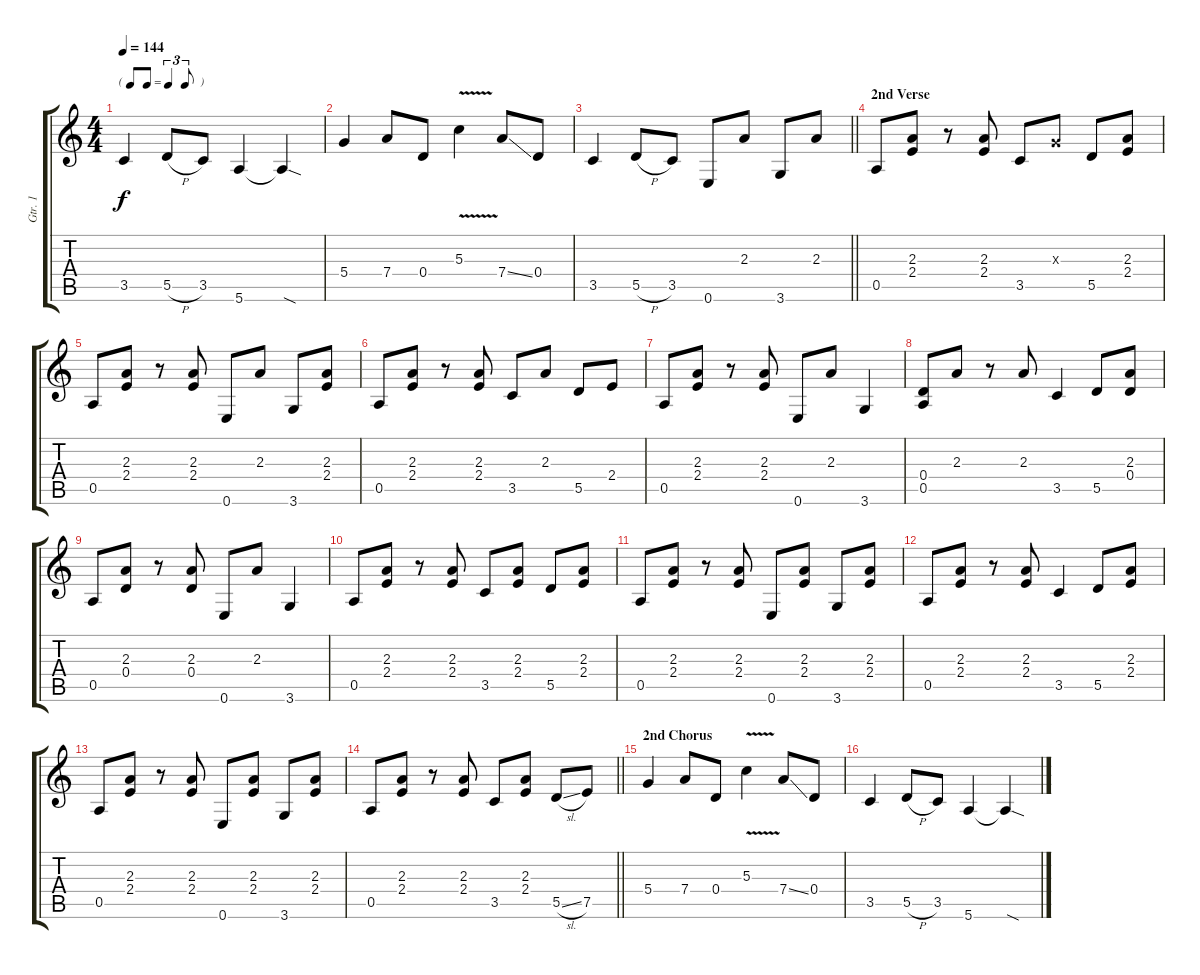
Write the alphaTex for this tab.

\track ("Gtr. 1" "Gtr. 1") {instrument electricguitarclean}
\staff {score tabs}
\tuning (E4 B3 G3 D3 A2 E2) {hide}
\ts (4 4)
\tf triplet8th
\tempo 144
\clef g2
\ks c
3.5.4{dy f} 5.5{h}.8 3.5.8 5.6.4 5.6{sod t}.4 |
5.4.4 7.4.8 0.4.8 5.3{v}.4 7.4{ss}.8 0.4.8 |
\barLineRight lightlight
3.5.4 5.5{h}.8 3.5.8 0.6.8 2.3.8 3.6.8 2.3.8 |
\section ("" "2nd Verse")
0.5.8 (2.3 2.4).8 r.8 (2.3 2.4).8 3.5.8 0.3{x}.8 5.5.8 (2.3 2.4).8 |
0.5.8 (2.3 2.4).8 r.8 (2.3 2.4).8 0.6.8 2.3.8 3.6.8 (2.3 2.4).8 |
0.5.8 (2.3 2.4).8 r.8 (2.3 2.4).8 3.5.8 2.3.8 5.5.8 2.4.8 |
0.5.8 (2.3 2.4).8 r.8 (2.3 2.4).8 0.6.8 2.3.8 3.6.4 |
(0.4 0.5).8 2.3.8 r.8 2.3.8 3.5.4 5.5.8 (2.3 0.4).8 |
0.5.8 (2.3 0.4).8 r.8 (2.3 0.4).8 0.6.8 2.3.8 3.6.4 |
0.5.8 (2.3 2.4).8 r.8 (2.3 2.4).8 3.5.8 (2.3 2.4).8 5.5.8 (2.3 2.4).8 |
0.5.8 (2.3 2.4).8 r.8 (2.3 2.4).8 0.6.8 (2.3 2.4).8 3.6.8 (2.3 2.4).8 |
0.5.8 (2.3 2.4).8 r.8 (2.3 2.4).8 3.5.4 5.5.8 (2.3 2.4).8 |
0.5.8 (2.3 2.4).8 r.8 (2.3 2.4).8 0.6.8 (2.3 2.4).8 3.6.8 (2.3 2.4).8 |
\barLineRight lightlight
0.5.8 (2.3 2.4).8 r.8 (2.3 2.4).8 3.5.8 (2.3 2.4).8 5.5{sl}.8 7.5.8 |
\section ("" "2nd Chorus")
5.4.4 7.4.8 0.4.8 5.3{v}.4 7.4{ss}.8 0.4.8 |
3.5.4 5.5{h}.8 3.5.8 5.6.4 5.6{sod t}.4
